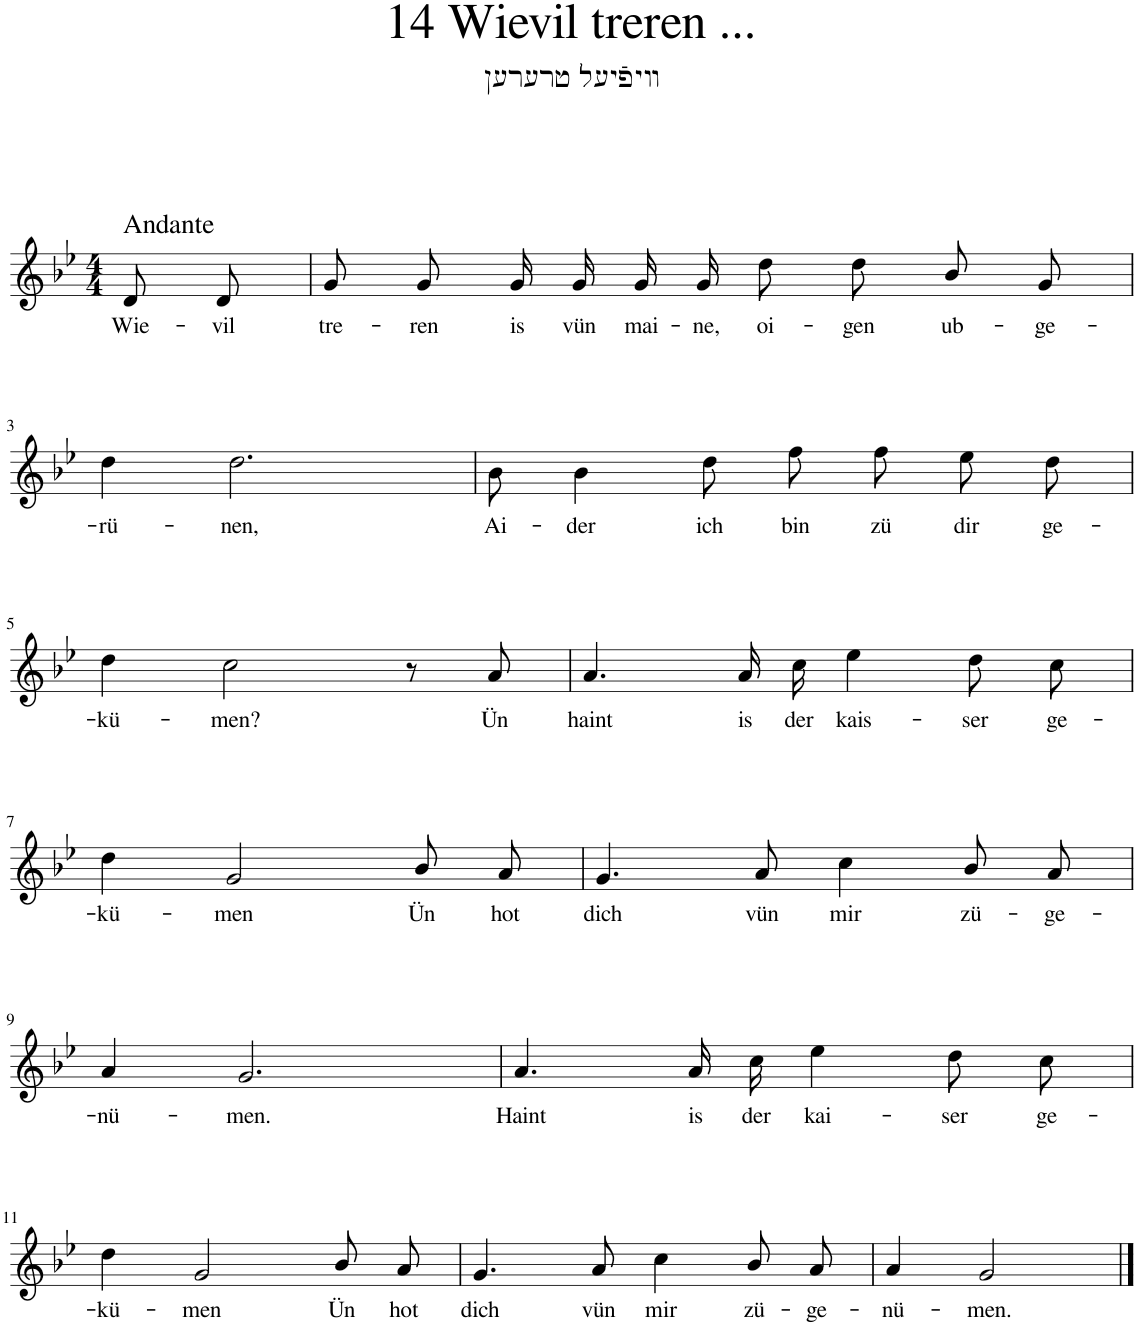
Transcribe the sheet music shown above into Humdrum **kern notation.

**kern	**text
*part1	*part1
*staff1	*staff1
*I"Piano	*
*I'Pno.	*
*clefG2	*
*k[b-e-]	*
*M4/4	*
=1	=1
!LO:TX:a:t=Andante	!
!	!LO:LY:b
8d/L	Wie-
!	!LO:LY:b
8d/J	-vil
=2	=2
!	!LO:LY:b
8g/L	tre-
!	!LO:LY:b
8g/J	-ren
!	!LO:LY:b
16g/LL	is
!	!LO:LY:b
16g/J	vün
!	!LO:LY:b
16g/L	mai-
!	!LO:LY:b
16g/JJ	-ne,
!	!LO:LY:b
8dd\L	oi-
!	!LO:LY:b
8dd\J	-gen
!	!LO:LY:b
8b-/L	ub-
!	!LO:LY:b
8g/J	-ge-
!!LO:LB:g=z
=3	=3
!	!LO:LY:b
4dd\	-rü-
!	!LO:LY:b
2.dd\	-nen,
=4	=4
!	!LO:LY:b
8b-\	Ai-
!	!LO:LY:b
4b-\	-der
!	!LO:LY:b
8dd\	ich
!	!LO:LY:b
8ff\L	bin
!	!LO:LY:b
8ff\J	zü
!	!LO:LY:b
8ee-\L	dir
!	!LO:LY:b
8dd\J	ge-
!!LO:LB:g=z
=5	=5
!	!LO:LY:b
4dd\	-kü-
!	!LO:LY:b
2cc\	-men?
8r	.
!	!LO:LY:b
8a/	Ün
=6	=6
!	!LO:LY:b
4.a/	haint
!	!LO:LY:b
16a\LL	is
!	!LO:LY:b
16cc\JJ	der
!	!LO:LY:b
4ee-\	kais-
!	!LO:LY:b
8dd\L	-ser
!	!LO:LY:b
8cc\J	ge-
!!LO:LB:g=z
=7	=7
!	!LO:LY:b
4dd\	-kü-
!	!LO:LY:b
2g/	-men
!	!LO:LY:b
8b-/L	Ün
!	!LO:LY:b
8a/J	hot
=8	=8
!	!LO:LY:b
4.g/	dich
!	!LO:LY:b
8a/	vün
!	!LO:LY:b
4cc\	mir
!	!LO:LY:b
8b-/L	zü-
!	!LO:LY:b
8a/J	-ge-
!!LO:LB:g=z
=9	=9
!	!LO:LY:b
4a/	-nü-
!	!LO:LY:b
2.g/	-men.
=10	=10
!	!LO:LY:b
4.a/	Haint
!	!LO:LY:b
16a\LL	is
!	!LO:LY:b
16cc\JJ	der
!	!LO:LY:b
4ee-\	kai-
!	!LO:LY:b
8dd\L	-ser
!	!LO:LY:b
8cc\J	ge-
!!LO:LB:g=z
=11	=11
!	!LO:LY:b
4dd\	-kü-
!	!LO:LY:b
2g/	-men
!	!LO:LY:b
8b-/L	Ün
!	!LO:LY:b
8a/J	hot
=12	=12
!	!LO:LY:b
4.g/	dich
!	!LO:LY:b
8a/	vün
!	!LO:LY:b
4cc\	mir
!	!LO:LY:b
8b-/L	zü-
!	!LO:LY:b
8a/J	-ge-
=13	=13
!	!LO:LY:b
4a/	-nü-
!	!LO:LY:b
2g/	-men.
==	==
*-	*-
